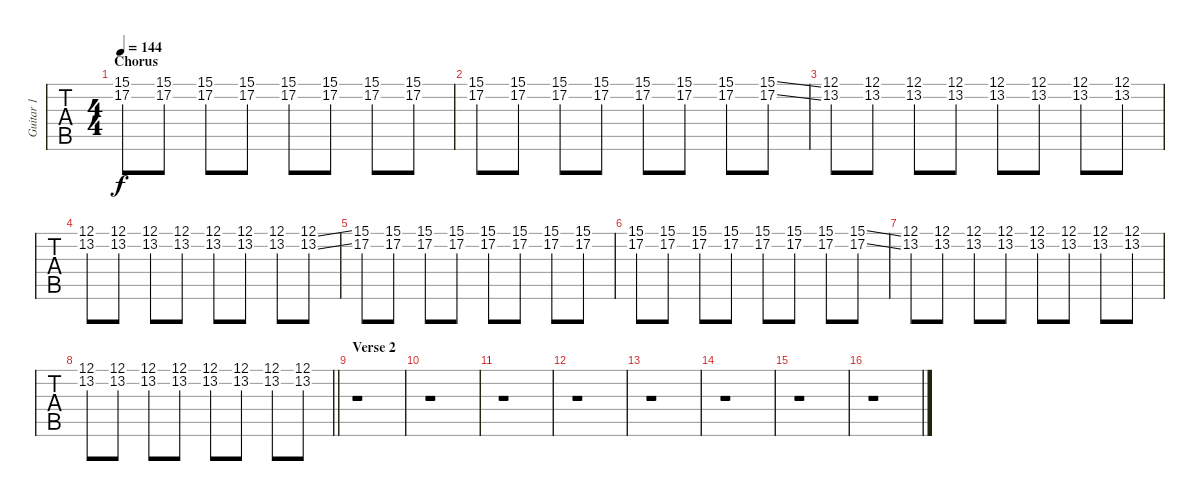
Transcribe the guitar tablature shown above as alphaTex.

\track ("Guitar 1" "Guitar 1") {instrument electricguitarjazz}
\staff {tabs}
\tuning (E4 B3 G3 D3 A2 E2) {hide}
\ts (4 4)
\section ("" "Chorus")
\tempo 144
\clef g2
\ks c
(15.1 17.2).8{dy f} (15.1 17.2).8 (15.1 17.2).8 (15.1 17.2).8 (15.1 17.2).8 (15.1 17.2).8 (15.1 17.2).8 (15.1 17.2).8 |
(15.1 17.2).8 (15.1 17.2).8 (15.1 17.2).8 (15.1 17.2).8 (15.1 17.2).8 (15.1 17.2).8 (15.1 17.2).8 (15.1{ss} 17.2{ss}).8 |
(12.1 13.2).8 (12.1 13.2).8 (12.1 13.2).8 (12.1 13.2).8 (12.1 13.2).8 (12.1 13.2).8 (12.1 13.2).8 (12.1 13.2).8 |
(12.1 13.2).8 (12.1 13.2).8 (12.1 13.2).8 (12.1 13.2).8 (12.1 13.2).8 (12.1 13.2).8 (12.1 13.2).8 (12.1{ss} 13.2{ss}).8 |
(15.1 17.2).8 (15.1 17.2).8 (15.1 17.2).8 (15.1 17.2).8 (15.1 17.2).8 (15.1 17.2).8 (15.1 17.2).8 (15.1 17.2).8 |
(15.1 17.2).8 (15.1 17.2).8 (15.1 17.2).8 (15.1 17.2).8 (15.1 17.2).8 (15.1 17.2).8 (15.1 17.2).8 (15.1{ss} 17.2{ss}).8 |
(12.1 13.2).8 (12.1 13.2).8 (12.1 13.2).8 (12.1 13.2).8 (12.1 13.2).8 (12.1 13.2).8 (12.1 13.2).8 (12.1 13.2).8 |
\barLineRight lightlight
(12.1 13.2).8 (12.1 13.2).8 (12.1 13.2).8 (12.1 13.2).8 (12.1 13.2).8 (12.1 13.2).8 (12.1 13.2).8 (12.1 13.2).8 |
\section ("" "Verse 2")
r.1 |
r.1 |
r.1 |
r.1 |
r.1 |
r.1 |
r.1 |
r.1
